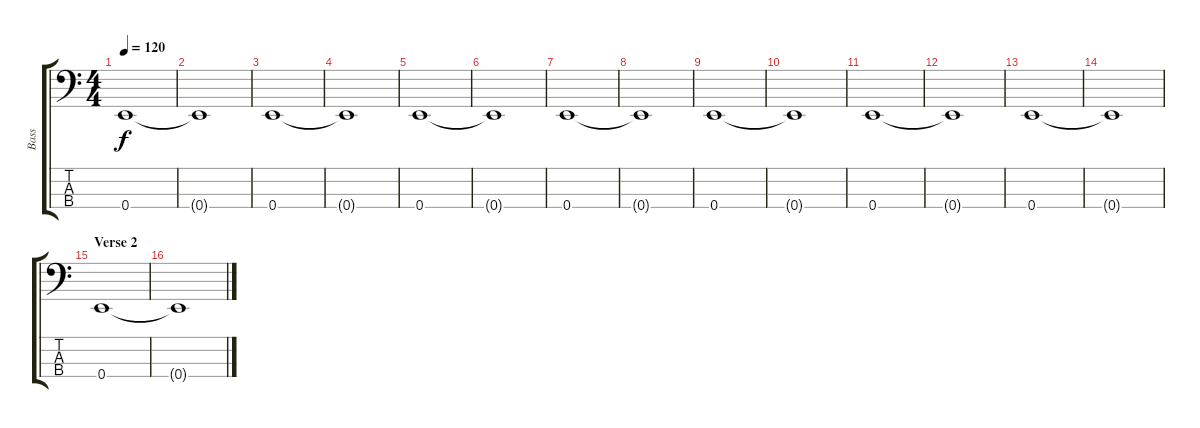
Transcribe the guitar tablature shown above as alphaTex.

\track ("Bass" "Bass") {instrument electricbasspick}
\staff {score tabs}
\tuning (G2 D2 A1 E1) {hide}
\ts (4 4)
\tempo 120
\clef f4
\ks c
0.4.1{dy f} |
0.4{t}.1 |
0.4.1 |
0.4{t}.1 |
0.4.1 |
0.4{t}.1 |
0.4.1 |
0.4{t}.1 |
0.4.1 |
0.4{t}.1 |
0.4.1 |
0.4{t}.1 |
0.4.1 |
0.4{t}.1 |
\section ("" "Verse 2")
0.4.1 |
0.4{t}.1
